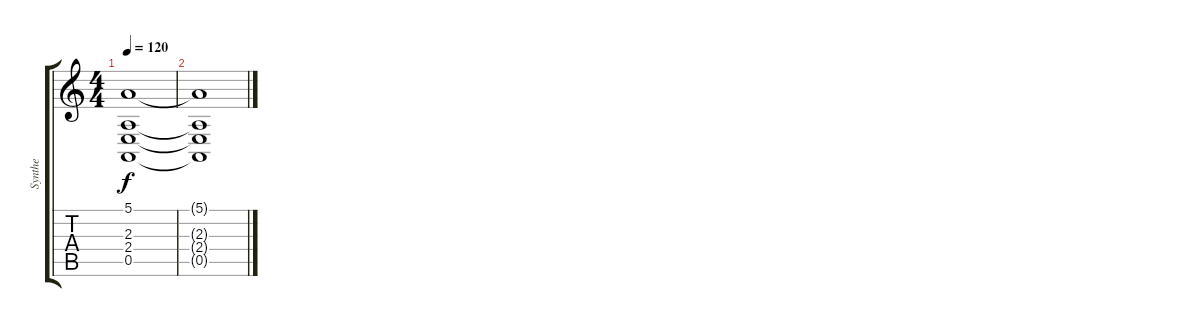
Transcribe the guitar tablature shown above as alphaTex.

\track ("Synthe" "Synthe") {instrument stringensemble2}
\staff {score tabs}
\tuning (E4 B3 G3 D3 A2 E2) {hide}
\ts (4 4)
\tempo 120
\clef g2
\ks c
(5.1 2.3 2.4 0.5).1{dy f} |
(5.1{t} 2.3{t} 2.4{t} 0.5{t}).1
